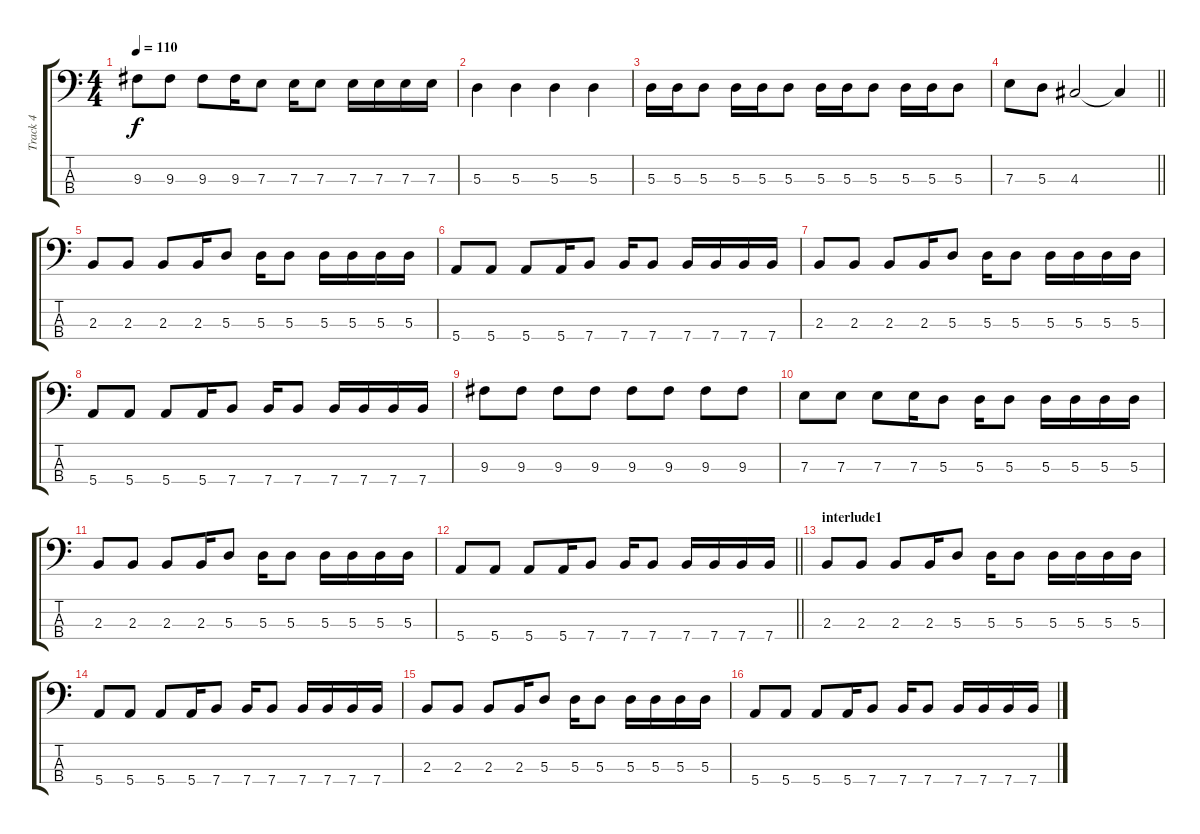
\track ("Track 4" "Track 4") {instrument electricbassfinger}
\staff {score tabs}
\tuning (G2 D2 A1 E1) {hide}
\ts (4 4)
\tempo 110
\clef f4
\ks c
9.3.8{dy f} 9.3.8 9.3.8 9.3.16 7.3.8 7.3.16 7.3.8 7.3.16 7.3.16 7.3.16 7.3.16 |
5.3.4 5.3.4 5.3.4 5.3.4 |
5.3.16 5.3.16 5.3.8 5.3.16 5.3.16 5.3.8 5.3.16 5.3.16 5.3.8 5.3.16 5.3.16 5.3.8 |
\barLineRight lightlight
7.3.8 5.3.8 4.3.2 4.3{t}.4 |
2.3.8 2.3.8 2.3.8 2.3.16 5.3.8 5.3.16 5.3.8 5.3.16 5.3.16 5.3.16 5.3.16 |
5.4.8 5.4.8 5.4.8 5.4.16 7.4.8 7.4.16 7.4.8 7.4.16 7.4.16 7.4.16 7.4.16 |
2.3.8 2.3.8 2.3.8 2.3.16 5.3.8 5.3.16 5.3.8 5.3.16 5.3.16 5.3.16 5.3.16 |
5.4.8 5.4.8 5.4.8 5.4.16 7.4.8 7.4.16 7.4.8 7.4.16 7.4.16 7.4.16 7.4.16 |
9.3.8 9.3.8 9.3.8 9.3.8 9.3.8 9.3.8 9.3.8 9.3.8 |
7.3.8 7.3.8 7.3.8 7.3.16 5.3.8 5.3.16 5.3.8 5.3.16 5.3.16 5.3.16 5.3.16 |
2.3.8 2.3.8 2.3.8 2.3.16 5.3.8 5.3.16 5.3.8 5.3.16 5.3.16 5.3.16 5.3.16 |
\barLineRight lightlight
5.4.8 5.4.8 5.4.8 5.4.16 7.4.8 7.4.16 7.4.8 7.4.16 7.4.16 7.4.16 7.4.16 |
\section ("" "interlude1")
2.3.8 2.3.8 2.3.8 2.3.16 5.3.8 5.3.16 5.3.8 5.3.16 5.3.16 5.3.16 5.3.16 |
5.4.8 5.4.8 5.4.8 5.4.16 7.4.8 7.4.16 7.4.8 7.4.16 7.4.16 7.4.16 7.4.16 |
2.3.8 2.3.8 2.3.8 2.3.16 5.3.8 5.3.16 5.3.8 5.3.16 5.3.16 5.3.16 5.3.16 |
5.4.8 5.4.8 5.4.8 5.4.16 7.4.8 7.4.16 7.4.8 7.4.16 7.4.16 7.4.16 7.4.16
